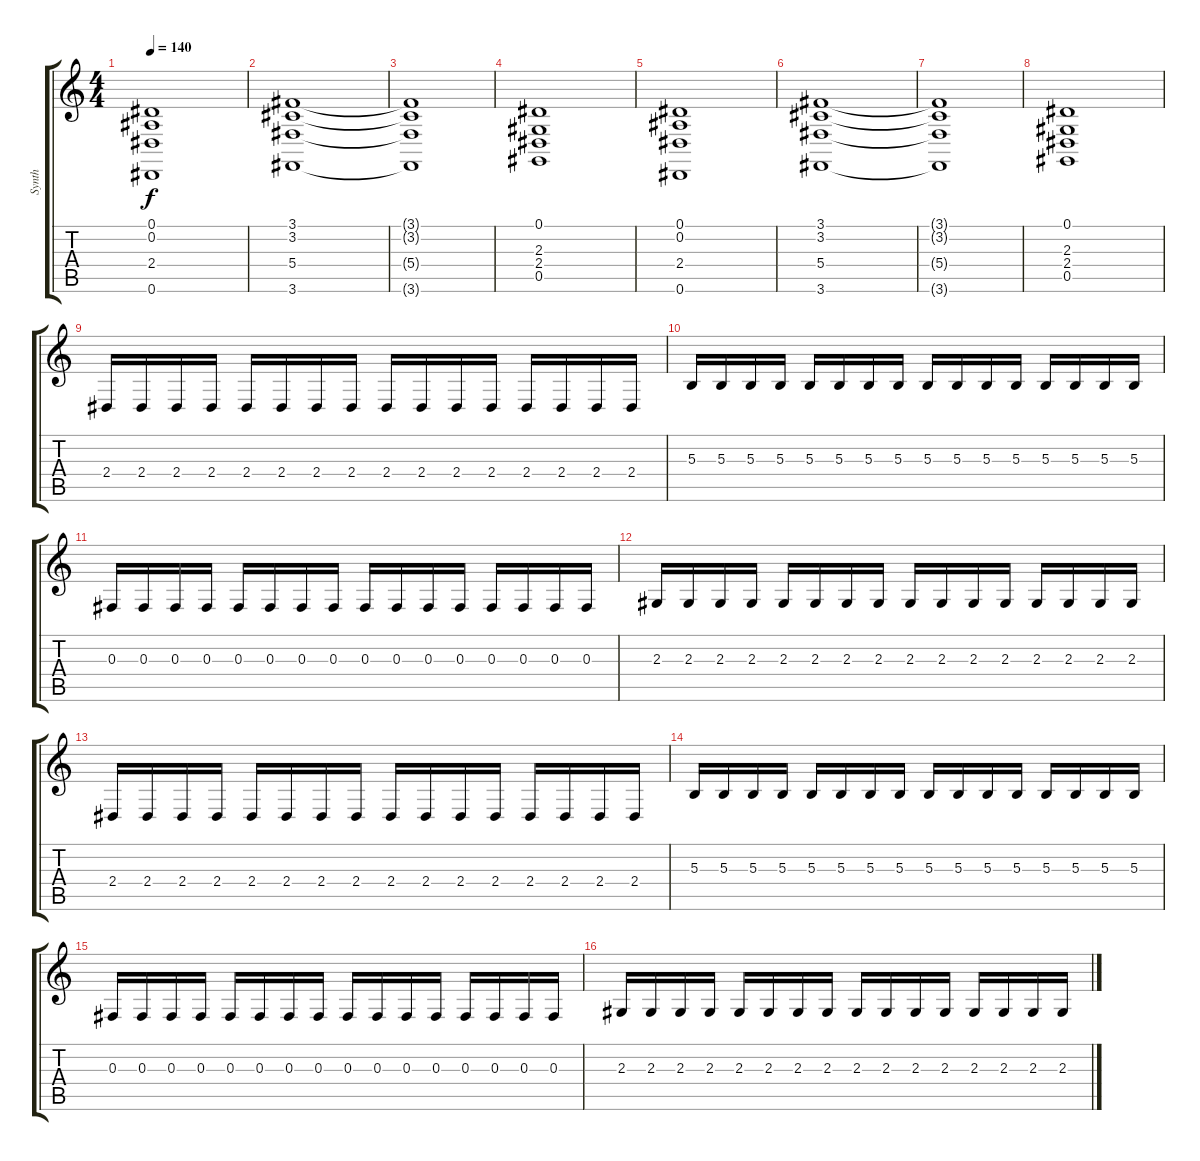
\track ("Synth" "Synth") {instrument lead1square}
\staff {score tabs}
\tuning (Eb4 Bb3 Gb3 Db3 Ab2 Eb2) {hide}
\ts (4 4)
\tempo 140
\clef g2
\ks c
(0.1 0.2 2.4 0.6).1{dy f volume 8 balance 8} |
(3.1 3.2 5.4 3.6).1 |
(3.1{t} 3.2{t} 5.4{t} 3.6{t}).1 |
(0.1 2.3 2.4 0.5).1 |
(0.1 0.2 2.4 0.6).1{volume 8 balance 8} |
(3.1 3.2 5.4 3.6).1 |
(3.1{t} 3.2{t} 5.4{t} 3.6{t}).1 |
(0.1 2.3 2.4 0.5).1 |
2.4.16{balance 8 instrument lead1square} 2.4.16 2.4.16 2.4.16 2.4.16 2.4.16 2.4.16 2.4.16 2.4.16 2.4.16 2.4.16 2.4.16 2.4.16 2.4.16 2.4.16 2.4.16 |
5.3.16 5.3.16 5.3.16 5.3.16 5.3.16 5.3.16 5.3.16 5.3.16 5.3.16 5.3.16 5.3.16 5.3.16 5.3.16 5.3.16 5.3.16 5.3.16 |
0.3.16 0.3.16 0.3.16 0.3.16 0.3.16 0.3.16 0.3.16 0.3.16 0.3.16 0.3.16 0.3.16 0.3.16 0.3.16 0.3.16 0.3.16 0.3.16 |
2.3.16 2.3.16 2.3.16 2.3.16 2.3.16 2.3.16 2.3.16 2.3.16 2.3.16 2.3.16 2.3.16 2.3.16 2.3.16 2.3.16 2.3.16 2.3.16 |
2.4.16{balance 8} 2.4.16 2.4.16 2.4.16 2.4.16 2.4.16 2.4.16 2.4.16 2.4.16 2.4.16 2.4.16 2.4.16 2.4.16 2.4.16 2.4.16 2.4.16 |
5.3.16 5.3.16 5.3.16 5.3.16 5.3.16 5.3.16 5.3.16 5.3.16 5.3.16 5.3.16 5.3.16 5.3.16 5.3.16 5.3.16 5.3.16 5.3.16 |
0.3.16 0.3.16 0.3.16 0.3.16 0.3.16 0.3.16 0.3.16 0.3.16 0.3.16 0.3.16 0.3.16 0.3.16 0.3.16 0.3.16 0.3.16 0.3.16 |
2.3.16 2.3.16 2.3.16 2.3.16 2.3.16 2.3.16 2.3.16 2.3.16 2.3.16 2.3.16 2.3.16 2.3.16 2.3.16 2.3.16 2.3.16 2.3.16
